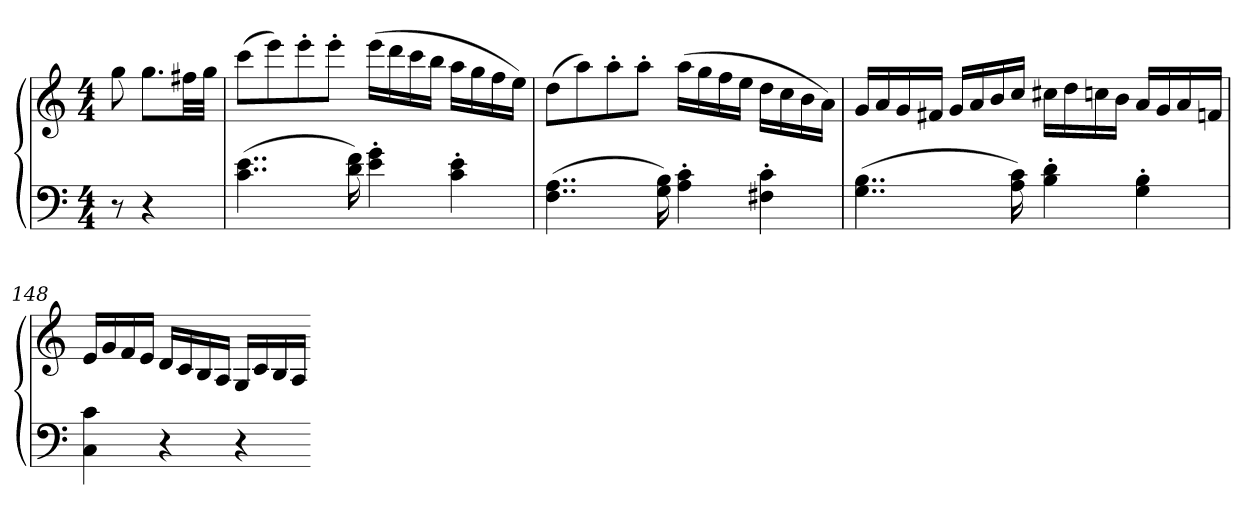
**kern	**kern
*part1	*part1
*staff2	*staff1
*clefF4	*clefG2
*k[]	*k[]
*C:	*C:
*M4/4	*M4/4
=	=
8r	8gg
4r	8.ggL
.	32ff#XLL
.	32ggJJJ
=145	=145
(4..c 4..e	(8cccL
.	8eee)
.	8eee'
.	8eee'J
16d 16f)	.
4e' 4g'	(16eeeLL
.	16ddd
.	16ccc
.	16bbJJ
4c' 4e'	16aaLL
.	16gg
.	16ff
.	16eeJJ)
=146	=146
(4..F 4..A	(8ddL
.	8aa)
.	8aa'
.	8aa'J
16G 16B)	.
4A' 4c'	(16aaLL
.	16gg
.	16ff
.	16eeJJ
4F#X' 4c'	16ddLL
.	16cc
.	16b
.	16aJJ)
=147	=147
(4..G 4..B	16gLL
.	16a
.	16g
.	16f#XJJ
.	16gLL
.	16a
.	16b
16A 16c)	16ccJJ
4B' 4d'	16cc#XLL
.	16dd
.	16ccn
.	16bJJ
4G' 4B'	16aLL
.	16g
.	16a
.	16fnJJ
=148	=148
4C 4c	16eLL
.	16g
.	16f
.	16eJJ
4r	16dLL
.	16c
.	16B
.	16AJJ
4r	16GLL
.	16c
.	16B
.	16AJJ
=-	=-
*-	*-
